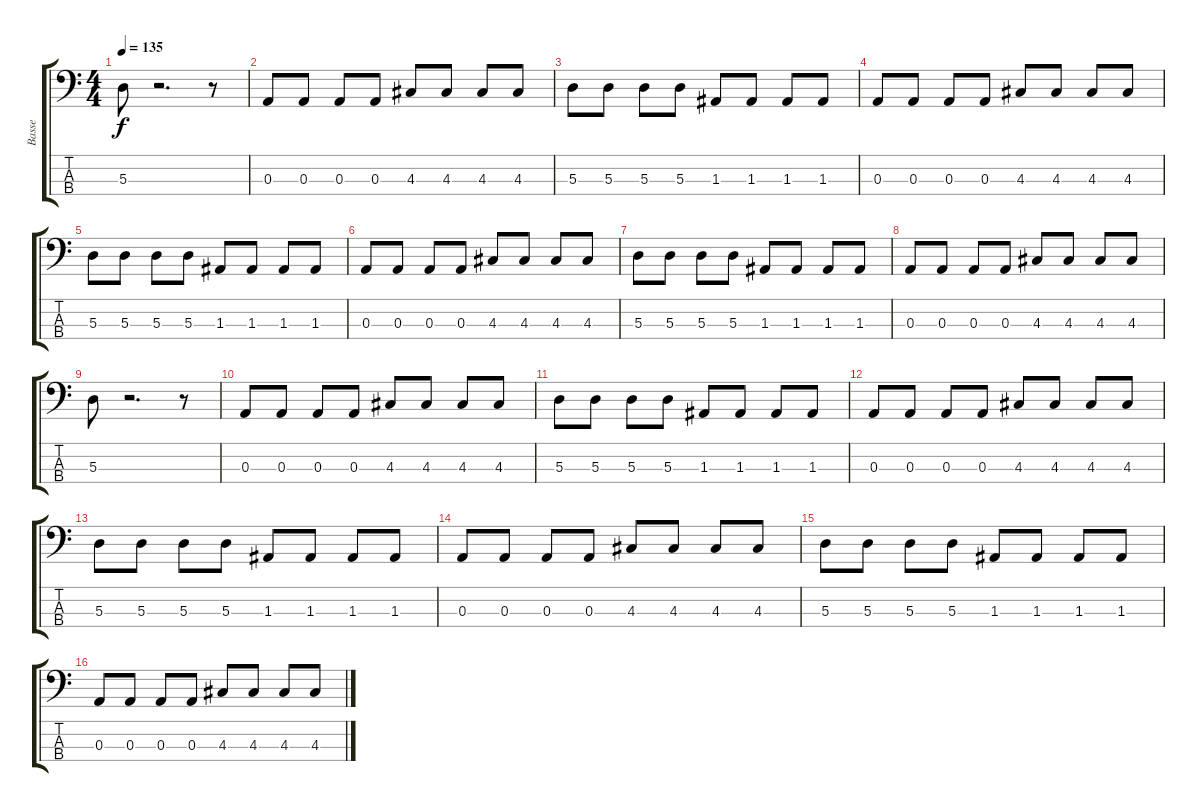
\track ("Basse" "Basse") {instrument electricbassfinger}
\staff {score tabs}
\tuning (G2 D2 A1 E1) {hide}
\ts (4 4)
\tempo 135
\clef f4
\ks c
5.3.8{dy f} r.2{d} r.8 |
0.3.8 0.3.8 0.3.8 0.3.8 4.3.8 4.3.8 4.3.8 4.3.8 |
5.3.8 5.3.8 5.3.8 5.3.8 1.3.8 1.3.8 1.3.8 1.3.8 |
0.3.8 0.3.8 0.3.8 0.3.8 4.3.8 4.3.8 4.3.8 4.3.8 |
5.3.8 5.3.8 5.3.8 5.3.8 1.3.8 1.3.8 1.3.8 1.3.8 |
0.3.8 0.3.8 0.3.8 0.3.8 4.3.8 4.3.8 4.3.8 4.3.8 |
5.3.8 5.3.8 5.3.8 5.3.8 1.3.8 1.3.8 1.3.8 1.3.8 |
0.3.8 0.3.8 0.3.8 0.3.8 4.3.8 4.3.8 4.3.8 4.3.8 |
5.3.8 r.2{d} r.8 |
0.3.8 0.3.8 0.3.8 0.3.8 4.3.8 4.3.8 4.3.8 4.3.8 |
5.3.8 5.3.8 5.3.8 5.3.8 1.3.8 1.3.8 1.3.8 1.3.8 |
0.3.8 0.3.8 0.3.8 0.3.8 4.3.8 4.3.8 4.3.8 4.3.8 |
5.3.8 5.3.8 5.3.8 5.3.8 1.3.8 1.3.8 1.3.8 1.3.8 |
0.3.8 0.3.8 0.3.8 0.3.8 4.3.8 4.3.8 4.3.8 4.3.8 |
5.3.8 5.3.8 5.3.8 5.3.8 1.3.8 1.3.8 1.3.8 1.3.8 |
0.3.8 0.3.8 0.3.8 0.3.8 4.3.8 4.3.8 4.3.8 4.3.8
